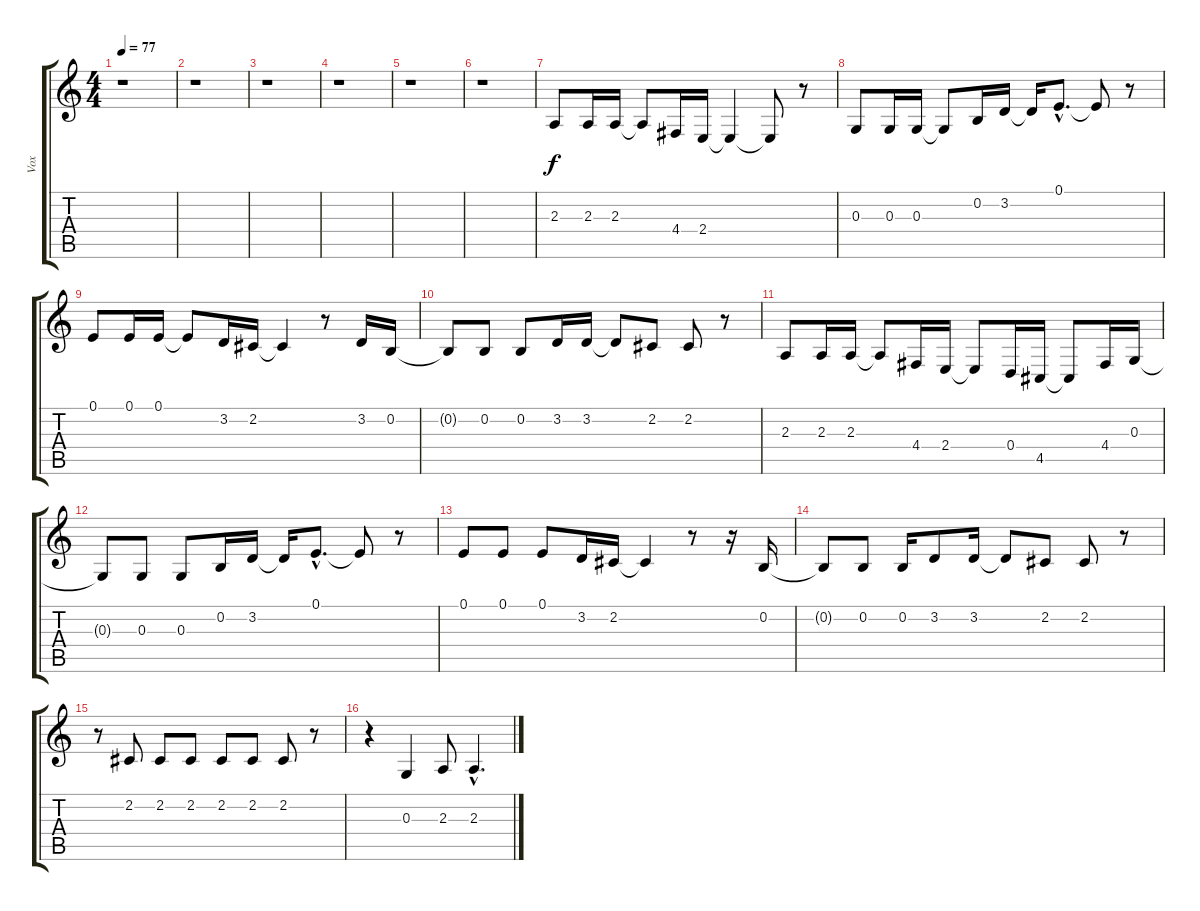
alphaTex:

\track ("Vox" "Vox") {instrument bassoon}
\staff {score tabs}
\tuning (E4 B3 G3 D3 A2 E2) {hide}
\ts (4 4)
\tempo 77
\clef g2
\ks c
r.1{dy f} |
r.1 |
r.1 |
r.1 |
r.1 |
r.1 |
2.3.8 2.3.16 2.3.16 2.3{t}.8 4.4.16 2.4.16 2.4{t}.4 2.4{t}.8 r.8 |
0.3.8 0.3.16 0.3.16 0.3{t}.8 0.2.16 3.2.16 3.2{t}.16 0.1{hac}.8{d} 0.1{t}.8 r.8 |
0.1.8 0.1.16 0.1.16 0.1{t}.8 3.2.16 2.2.16 2.2{t}.4 r.8 3.2.16 0.2.16 |
0.2{t}.8 0.2.8 0.2.8 3.2.16 3.2.16 3.2{t}.8 2.2.8 2.2.8 r.8 |
2.3.8 2.3.16 2.3.16 2.3{t}.8 4.4.16 2.4.16 2.4{t}.8 0.4.16 4.5.16 4.5{t}.8 4.4.16 0.3.16 |
0.3{t}.8 0.3.8 0.3.8 0.2.16 3.2.16 3.2{t}.16 0.1{hac}.8{d} 0.1{t}.8 r.8 |
0.1.8 0.1.8 0.1.8 3.2.16 2.2.16 2.2{t}.4 r.8 r.16 0.2.16 |
0.2{t}.8 0.2.8 0.2.16 3.2.8 3.2.16 3.2{t}.8 2.2.8 2.2.8 r.8 |
r.8 2.2.8 2.2.8 2.2.8 2.2.8 2.2.8 2.2.8 r.8 |
r.4 0.3.4 2.3.8 2.3{hac}.4{d}
